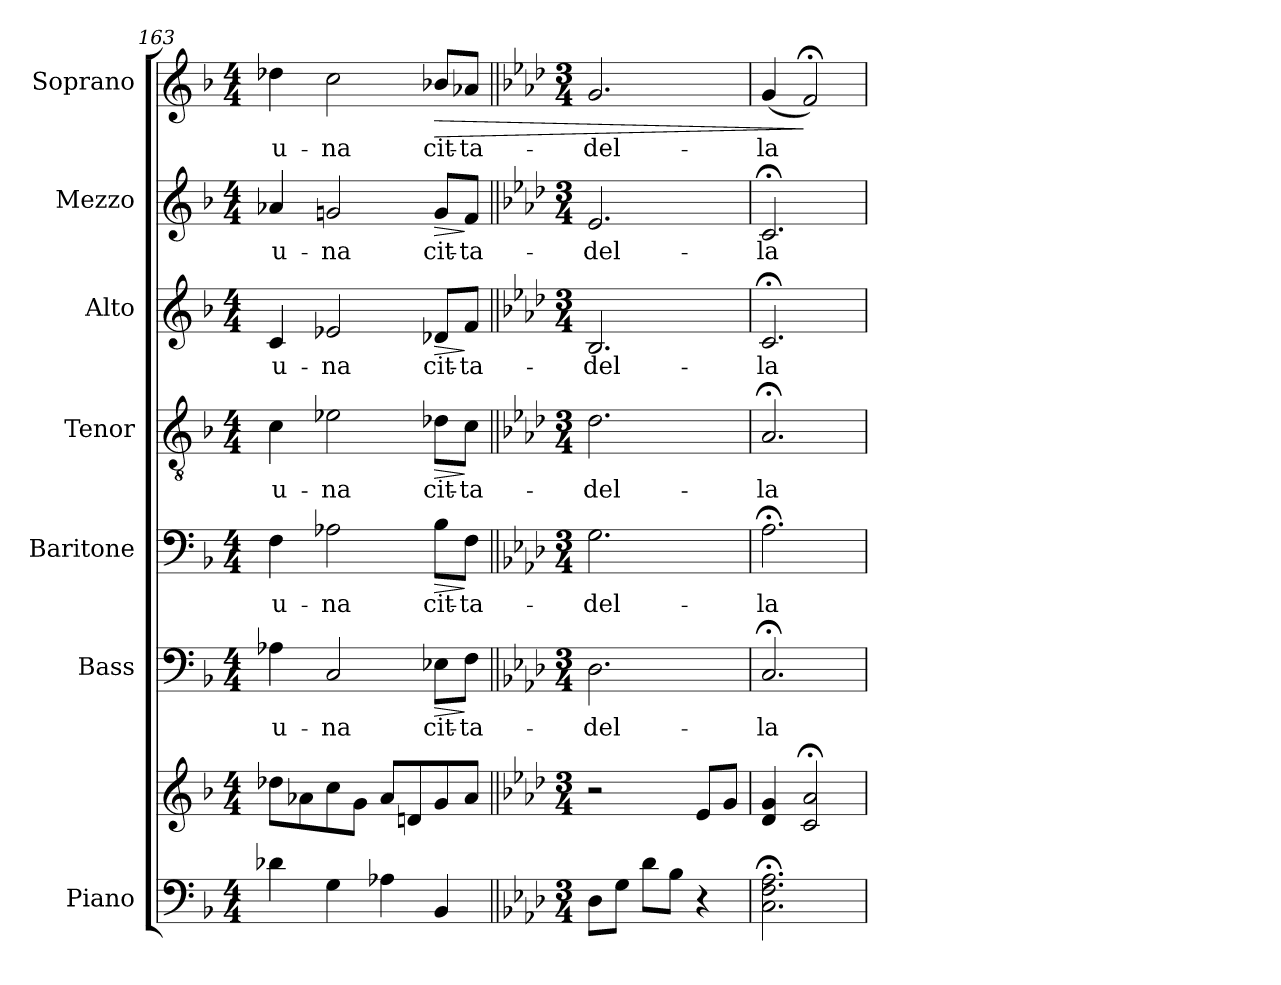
**kern	**kern	**kern	**text	**dynam	**kern	**text	**dynam	**kern	**text	**dynam	**kern	**text	**dynam	**kern	**text	**dynam	**kern	**text	**dynam
*part7	*part7	*part6	*part6	*part6	*part5	*part5	*part5	*part4	*part4	*part4	*part3	*part3	*part3	*part2	*part2	*part2	*part1	*part1	*part1
*staff8	*staff7	*staff6	*staff6	*staff6	*staff5	*staff5	*staff5	*staff4	*staff4	*staff4	*staff3	*staff3	*staff3	*staff2	*staff2	*staff2	*staff1	*staff1	*staff1
*I"Piano	*	*I"Bass	*	*	*I"Baritone	*	*	*I"Tenor	*	*	*I"Alto	*	*	*I"Mezzo	*	*	*I"Soprano	*	*
*I'Pno.	*	*I'B.	*	*	*I'Bar.	*	*	*I'T.	*	*	*I'A.	*	*	*I'M.	*	*	*I'S.	*	*
*clefF4	*clefG2	*clefF4	*	*	*clefF4	*	*	*clefGv2	*	*	*clefG2	*	*	*clefG2	*	*	*clefG2	*	*
*	*	*	*	*	*	*	*	*ITrd7c12	*	*	*	*	*	*	*	*	*	*	*
*k[b-]	*k[b-]	*k[b-]	*	*	*k[b-]	*	*	*k[b-]	*	*	*k[b-]	*	*	*k[b-]	*	*	*k[b-]	*	*
*F:	*F:	*F:	*	*	*F:	*	*	*F:	*	*	*F:	*	*	*F:	*	*	*F:	*	*
*M4/4	*M4/4	*M4/4	*	*	*M4/4	*	*	*M4/4	*	*	*M4/4	*	*	*M4/4	*	*	*M4/4	*	*
=163	=163	=163	=163	=163	=163	=163	=163	=163	=163	=163	=163	=163	=163	=163	=163	=163	=163	=163	=163
!	!	!	!LO:LY:b:color=#000000	!	!	!	!	!	!	!	!	!	!	!	!	!	!	!	!
!	!	!	!	!	!	!LO:LY:b:color=#000000	!	!	!	!	!	!	!	!	!	!	!	!	!
!	!	!	!	!	!	!	!	!	!LO:LY:b:color=#000000	!	!	!	!	!	!	!	!	!	!
!	!	!	!	!	!	!	!	!	!	!	!	!LO:LY:b:color=#000000	!	!	!	!	!	!	!
!	!	!	!	!	!	!	!	!	!	!	!	!	!	!	!LO:LY:b:color=#000000	!	!	!	!
!	!	!	!	!	!	!	!	!	!	!	!	!	!	!	!	!	!	!LO:LY:b:color=#000000	!
4d-Xi\	8dd-Xi\L	4A-Xi\	u-	.	4Fi\	u-	.	4Ci\	u-	.	4ci/	u-	.	4a-Xi/	u-	.	4dd-Xi\	u-	.
.	8a-Xi\	.	.	.	.	.	.	.	.	.	.	.	.	.	.	.	.	.	.
!	!	!	!LO:LY:b:color=#000000	!	!	!	!	!	!	!	!	!	!	!	!	!	!	!	!
!	!	!	!	!	!	!LO:LY:b:color=#000000	!	!	!	!	!	!	!	!	!	!	!	!	!
!	!	!	!	!	!	!	!	!	!LO:LY:b:color=#000000	!	!	!	!	!	!	!	!	!	!
!	!	!	!	!	!	!	!	!	!	!	!	!LO:LY:b:color=#000000	!	!	!	!	!	!	!
!	!	!	!	!	!	!	!	!	!	!	!	!	!	!	!LO:LY:b:color=#000000	!	!	!	!
!	!	!	!	!	!	!	!	!	!	!	!	!	!	!	!	!	!	!LO:LY:b:color=#000000	!
4Gi\	8cci\	2Ci/	-na	.	2A-Xi\	-na	.	2E-Xi\	-na	.	2e-Xi/	-na	.	2gni/	-na	.	2cci\	-na	.
.	8gi\J	.	.	.	.	.	.	.	.	.	.	.	.	.	.	.	.	.	.
4A-Xi\	8a-i/L	.	.	.	.	.	.	.	.	.	.	.	.	.	.	.	.	.	.
.	8dni/	.	.	.	.	.	.	.	.	.	.	.	.	.	.	.	.	.	.
!	!	!	!LO:LY:b:color=#000000	!LO:HP:b	!	!	!	!	!	!	!	!	!	!	!	!	!	!	!
!	!	!	!	!	!	!LO:LY:b:color=#000000	!LO:HP:b	!	!	!	!	!	!	!	!	!	!	!	!
!	!	!	!	!	!	!	!	!	!LO:LY:b:color=#000000	!LO:HP:b	!	!	!	!	!	!	!	!	!
!	!	!	!	!	!	!	!	!	!	!	!	!LO:LY:b:color=#000000	!LO:HP:b	!	!	!	!	!	!
!	!	!	!	!	!	!	!	!	!	!	!	!	!	!	!LO:LY:b:color=#000000	!LO:HP:b	!	!	!
!	!	!	!	!	!	!	!	!	!	!	!	!	!	!	!	!	!	!LO:LY:b:color=#000000	!LO:HP:b
4BB-i/	8gi/	8E-Xi\L	cit-	>	8B-i\L	cit-	>	8D-Xi\L	cit-	>	8d-Xi/L	cit-	>	8gi/L	cit-	>	8b-Xi/L	cit-	>
!	!	!	!LO:LY:b:color=#000000	!	!	!	!	!	!	!	!	!	!	!	!	!	!	!	!
!	!	!	!	!	!	!LO:LY:b:color=#000000	!	!	!	!	!	!	!	!	!	!	!	!	!
!	!	!	!	!	!	!	!	!	!LO:LY:b:color=#000000	!	!	!	!	!	!	!	!	!	!
!	!	!	!	!	!	!	!	!	!	!	!	!LO:LY:b:color=#000000	!	!	!	!	!	!	!
!	!	!	!	!	!	!	!	!	!	!	!	!	!	!	!LO:LY:b:color=#000000	!	!	!	!
!	!	!	!	!	!	!	!	!	!	!	!	!	!	!	!	!	!	!LO:LY:b:color=#000000	!
.	8a-i/J	8Fi\J	-ta-	]	8Fi\J	-ta-	]	8Ci\J	-ta-	]	8fi/J	-ta-	]	8fi/J	-ta-	]	8a-Xi/J	-ta-	.
=164||	=164||	=164||	=164||	=164||	=164||	=164||	=164||	=164||	=164||	=164||	=164||	=164||	=164||	=164||	=164||	=164||	=164||	=164||	=164||
*k[b-e-a-d-]	*k[b-e-a-d-]	*k[b-e-a-d-]	*	*	*k[b-e-a-d-]	*	*	*k[b-e-a-d-]	*	*	*k[b-e-a-d-]	*	*	*k[b-e-a-d-]	*	*	*k[b-e-a-d-]	*	*
*f:	*f:	*f:	*	*	*f:	*	*	*f:	*	*	*f:	*	*	*f:	*	*	*f:	*	*
*M3/4	*M3/4	*M3/4	*	*	*M3/4	*	*	*M3/4	*	*	*M3/4	*	*	*M3/4	*	*	*M3/4	*	*
!	!	!	!LO:LY:b:color=#000000	!	!	!	!	!	!	!	!	!	!	!	!	!	!	!	!
!	!	!	!	!	!	!LO:LY:b:color=#000000	!	!	!	!	!	!	!	!	!	!	!	!	!
!	!	!	!	!	!	!	!	!	!LO:LY:b:color=#000000	!	!	!	!	!	!	!	!	!	!
!	!	!	!	!	!	!	!	!	!	!	!	!LO:LY:b:color=#000000	!	!	!	!	!	!	!
!	!	!	!	!	!	!	!	!	!	!	!	!	!	!	!LO:LY:b:color=#000000	!	!	!	!
!	!	!	!	!	!	!	!	!	!	!	!	!	!	!	!	!	!	!LO:LY:b:color=#000000	!
8D-i\L	2r	2.D-i\	-del-	.	2.Gi\	-del-	.	2.D-i\	-del-	.	2.B-i/	-del-	.	2.e-i/	-del-	.	2.gi/	-del-	.
8Gi\J	.	.	.	.	.	.	.	.	.	.	.	.	.	.	.	.	.	.	.
8d-i\L	.	.	.	.	.	.	.	.	.	.	.	.	.	.	.	.	.	.	.
8B-i\J	.	.	.	.	.	.	.	.	.	.	.	.	.	.	.	.	.	.	.
4r	8e-i/L	.	.	.	.	.	.	.	.	.	.	.	.	.	.	.	.	.	.
.	8gi/J	.	.	.	.	.	.	.	.	.	.	.	.	.	.	.	.	.	.
=165	=165	=165	=165	=165	=165	=165	=165	=165	=165	=165	=165	=165	=165	=165	=165	=165	=165	=165	=165
!	!	!	!LO:LY:b:color=#000000	!	!	!	!	!	!	!	!	!	!	!	!	!	!	!	!
!	!	!	!	!	!	!LO:LY:b:color=#000000	!	!	!	!	!	!	!	!	!	!	!	!	!
!	!	!	!	!	!	!	!	!	!LO:LY:b:color=#000000	!	!	!	!	!	!	!	!	!	!
!	!	!	!	!	!	!	!	!	!	!	!	!LO:LY:b:color=#000000	!	!	!	!	!	!	!
!	!	!	!	!	!	!	!	!	!	!	!	!	!	!	!LO:LY:b:color=#000000	!	!	!	!
!	!	!	!	!	!	!	!	!	!	!	!	!	!	!	!	!	!	!LO:LY:b:color=#000000	!
2.Ci\; 2.Fi; 2.A-i;	4d-i/ 4gi	2.C;i/	-la	.	2.A-;i\	-la	.	2.AA-;i/	-la	.	2.c;i/	-la	.	2.c;i/	-la	.	(4gi/	-la	.
.	2ci/; 2a-i;	.	.	.	.	.	.	.	.	.	.	.	.	.	.	.	2f;i/)	.	]
=	=	=	=	=	=	=	=	=	=	=	=	=	=	=	=	=	=	=	=
*-	*-	*-	*-	*-	*-	*-	*-	*-	*-	*-	*-	*-	*-	*-	*-	*-	*-	*-	*-
